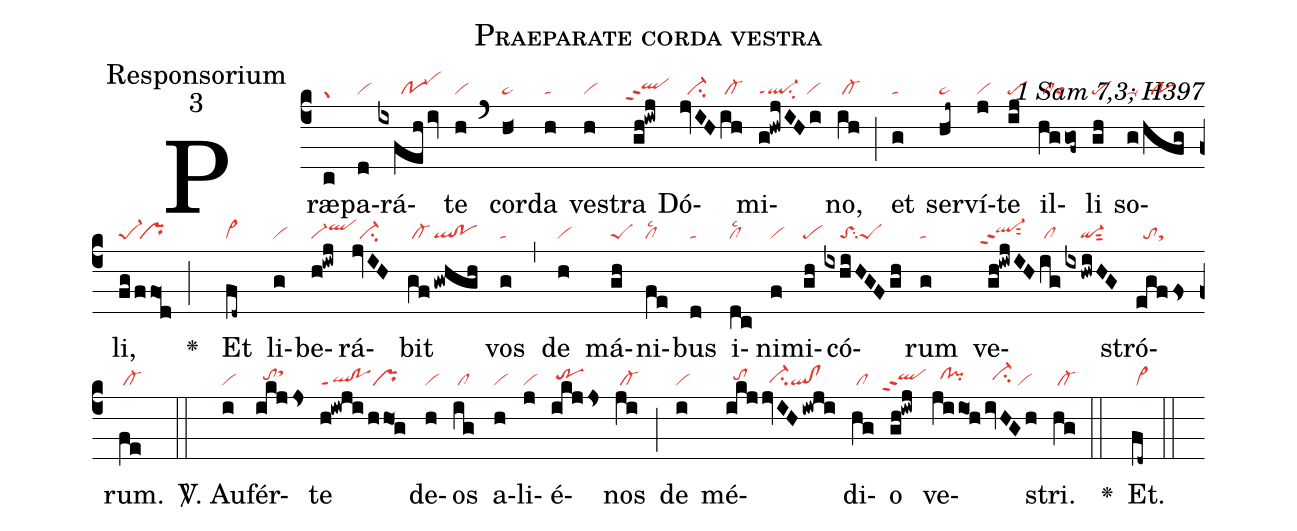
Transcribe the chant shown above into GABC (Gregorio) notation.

name:Praeparate corda vestra;
office-part:Responsorium;
mode:3;
commentary:1 Sam 7,3; H397;
nabc-lines:1;
%%
(c4)Præ(c|gr)pa(d|vi)rá(ixfeh|//////po-1|iv|vihj)te(h|vi) (`)
cor(h<|pe~)da(h|ta) ve(h|vi)stra(gh!iwj|``qlhhppt2) Dó(jvIH|//ci-|ih|/cl-)mi(g!hwjIHi|ql-ppt1su2/vi)no,(ih|/cl-) (;)
et(g|ta) ser(hj~|pe~)ví(j|vi)te(ij|pe) il(hggof~|/clor)li(gh|pe) so(g|ta-|/hfg|//po)li,(fg|pe-1|/ffo1d|/pr) (;)
<v>\greheightstar</v>()
Et(fd~|cl~) li(g|vi)be(h!iwj|vi-qlhi)rá(jvIH|//ci-)bit(gf|/cl-|!gwhgh|ql!po) vos(g|ta) (,)
de(h|vi) má(gh|peS)ni(fe|cllsc2)bus(d|ta) i(dc|cllsc2)ni(f|vi)mi(gh|pe)có(ixhiHGFgh|////toSsu2peS)rum(g|ta)
ve(gh!iwjIH|``ql-hhppt2sut2|ig|/cl|ixhwiHG|////qi-sut2)stró(egffs|//tost)rum.(fe|/cl-) (::)

<sp>V/</sp>.
Au(i|vi)fér(ikjjs|//tohhsthj)te(h!iwji|ql!poppt1|hho1g|/pr) de(h|vi)os(ig|/cl) a(h|vi)li(j|vi)é(ikjjs|/trhh)nos(ji|/cl-) (;) de(i|vi) mé(ikj|//tohh|jvIHiwji|//ci-hgql!cl)di(hg|/cl)o(gh!iwj|``qlhhppt2) ve(jiio1h|//clhh!pihh|ivHGh|//ci-hh/vi)stri.(hg|/cl-) (::)

<v>\greheightstar</v>() Et.(fd~|/cl~) (::)
